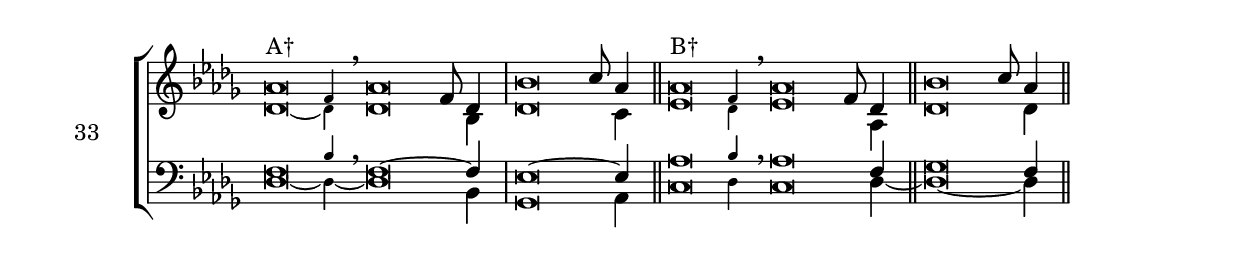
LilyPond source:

\version "2.18.2"
\version "2.18.2"

divisioMinima = {
    \bar ""
    \once \override BreathingSign.stencil = #ly:breathing-sign::divisio-minima
    \once \override BreathingSign.Y-offset = #0
    \breathe
}

dm = {
    \bar ""
    \once \override BreathingSign.stencil = #ly:breathing-sign::divisio-maior
    \once \override BreathingSign.Y-offset = #0
    \breathe
}
divisioMaxima = {
    \bar ""
    \once \override BreathingSign.stencil = #ly:breathing-sign::divisio-maxima
    \once \override BreathingSign.Y-offset = #0
    \breathe
}

fi = { \bar "||" }
ll = { \once \override LyricText.self-alignment-X = #LEFT }
sm = { \set melismaBusyProperties = #'() }
usm = { \unset melismaBusyProperties }

global = {
    \key des \major
    \cadenzaOn
    \set tieWaitForNote = ##t
    \autoBeamOff
    %\hide Staff.Stem
}

sopranoOneFlex = { \afterGrace aes'\breve^"A†" f'4 \breathe  aes'\breve f'8 des'4 \bar "|" bes'\breve c''8 aes'4 \bar "||" }
sopranoOne = { aes'\breve^"A" f'8 des'4 \bar "|" bes'\breve c''8 aes'4 \bar "||" }
sopranoTwoFlex = { \afterGrace aes'\breve^"B†" f'4 \breathe  aes'\breve f'8 des'4 \bar "|" bes'\breve c''8 aes'4 \bar "||" }
sopranoTwo = { aes'\breve^"B" f'8 des'4 \bar "|" bes'\breve c''8 aes'4 \bar "||" }

altoOneFlex = { \afterGrace des'\breve~ des'4 des'\breve s8 bes4 des'\breve s8 c'4  }
altoOne = { des'\breve s8 bes4 des'\breve s8 c'4 }
altoTwoFlex = { \afterGrace ees'\breve des'4 ees'\breve s8 aes4 des'\breve s8 ~ des'4 }
altoTwo = { ees'\breve s8 aes4 des'\breve s8 ~ des'4 }

tenorOneFlex = { \afterGrace f\breve bes4 \breathe f\breve~ s8  f4 \bar "|" ees\breve~ s8 ees4 \bar "||" }
tenorOne = { f\breve~ s8  f4 \bar "|" ees\breve~ s8 ees4 \bar "||" }
tenorTwoFlex = { \afterGrace aes\breve bes4 \breathe aes\breve s8 f4 \bar "||" ges\breve s8 f4 \bar "||" }
tenorTwo = { aes\breve s8 f4 \bar "||" ges\breve s8 f4 \bar "||" }

bassOneFlex = { \afterGrace des\breve~ des4~ des\breve s8 bes,4 ges,\breve s8 aes,4 }
bassOne = { des\breve s8 bes,4 ges,\breve s8 aes,4 }
bassTwoFlex = { \afterGrace c\breve des4 c\breve s8 des4~ des\breve~ s8 des4 }
bassTwo = { c\breve s8 des4~ des\breve~ s8 des4 }




sopMusic = {
    \global
    \voiceOne
    \sopranoOneFlex
    \sopranoTwoFlex
}
altoMusic = {
    \global
    \voiceTwo
    \altoOneFlex
    \altoTwoFlex
}
tenorMusic = {
    \global
    \voiceOne
    \tenorOneFlex
    \tenorTwoFlex
}
bassMusic = {
    \global
    \voiceTwo
    \bassOneFlex
    \bassTwoFlex
}

\score {

    \header {
        %piece = \markup { \fontsize #2 \bold "LBI_3a" }
    }
    <<
        \transpose e e {



            \new ChoirStaff \with { instrumentName = #"33" } % LBI_15B
            <<
                \new Staff ="up"
                <<
                    \clef treble
                    \accidentalStyle forget
                    \new Voice = "Soprano" \sopMusic
                    \new Voice = "Alto" \altoMusic
                >>
                \new Staff ="down"
                <<
                    \clef bass
                    \accidentalStyle forget
                    \new Voice = "Tenor" \tenorMusic
                    \new Voice = "Bass" \bassMusic
                >>
            >>
        }
    >>

    \layout 
    { 
        ragged-last = ##t
        \context 
        { 
            \Staff 
            \remove Time_signature_engraver 
        } 

    } 

}
